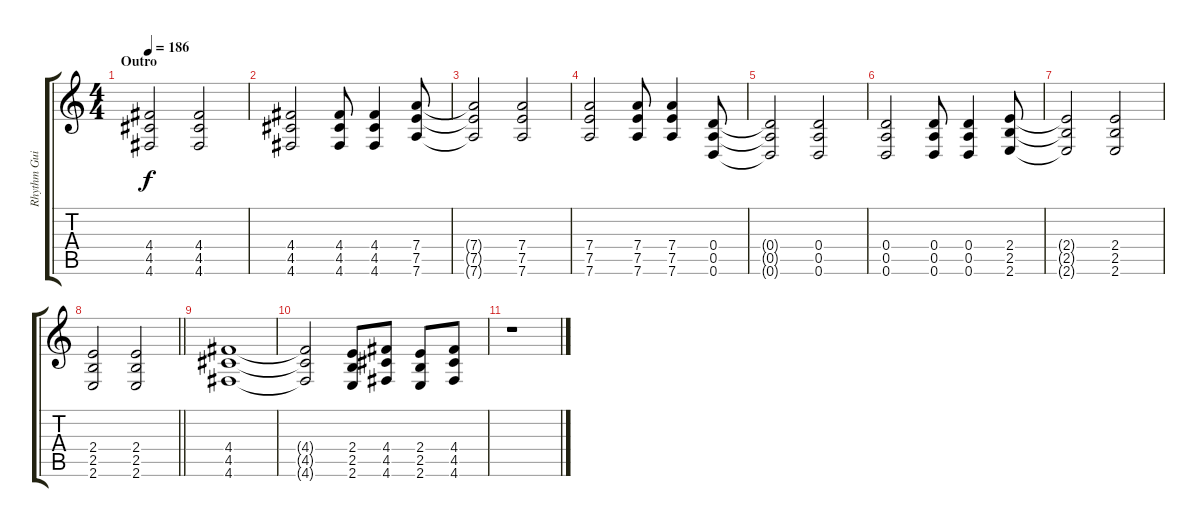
\track ("Rhythm Guitar" "Rhythm Gui") {instrument distortionguitar}
\staff {score tabs}
\tuning (E4 B3 G3 D3 A2 D2) {hide}
\ts (4 4)
\section ("" "Outro")
\tempo 186
\clef g2
\ks c
(4.4 4.5 4.6).2{dy f} (4.4 4.5 4.6).2 |
(4.4 4.5 4.6).2 (4.4 4.5 4.6).8 (4.4 4.5 4.6).4 (7.4 7.5 7.6).8 |
(7.4{t} 7.5{t} 7.6{t}).2 (7.4 7.5 7.6).2 |
(7.4 7.5 7.6).2 (7.4 7.5 7.6).8 (7.4 7.5 7.6).4 (0.4 0.5 0.6).8 |
(0.4{t} 0.5{t} 0.6{t}).2 (0.4 0.5 0.6).2 |
(0.4 0.5 0.6).2 (0.4 0.5 0.6).8 (0.4 0.5 0.6).4 (2.4 2.5 2.6).8 |
(2.4{t} 2.5{t} 2.6{t}).2 (2.4 2.5 2.6).2 |
\barLineRight lightlight
(2.4 2.5 2.6).2 (2.4 2.5 2.6).2 |
(4.4 4.5 4.6).1 |
(4.4{t} 4.5{t} 4.6{t}).2 (2.4 2.5 2.6).8 (4.4 4.5 4.6).8 (2.4 2.5 2.6).8 (4.4 4.5 4.6).8 |
r.1
